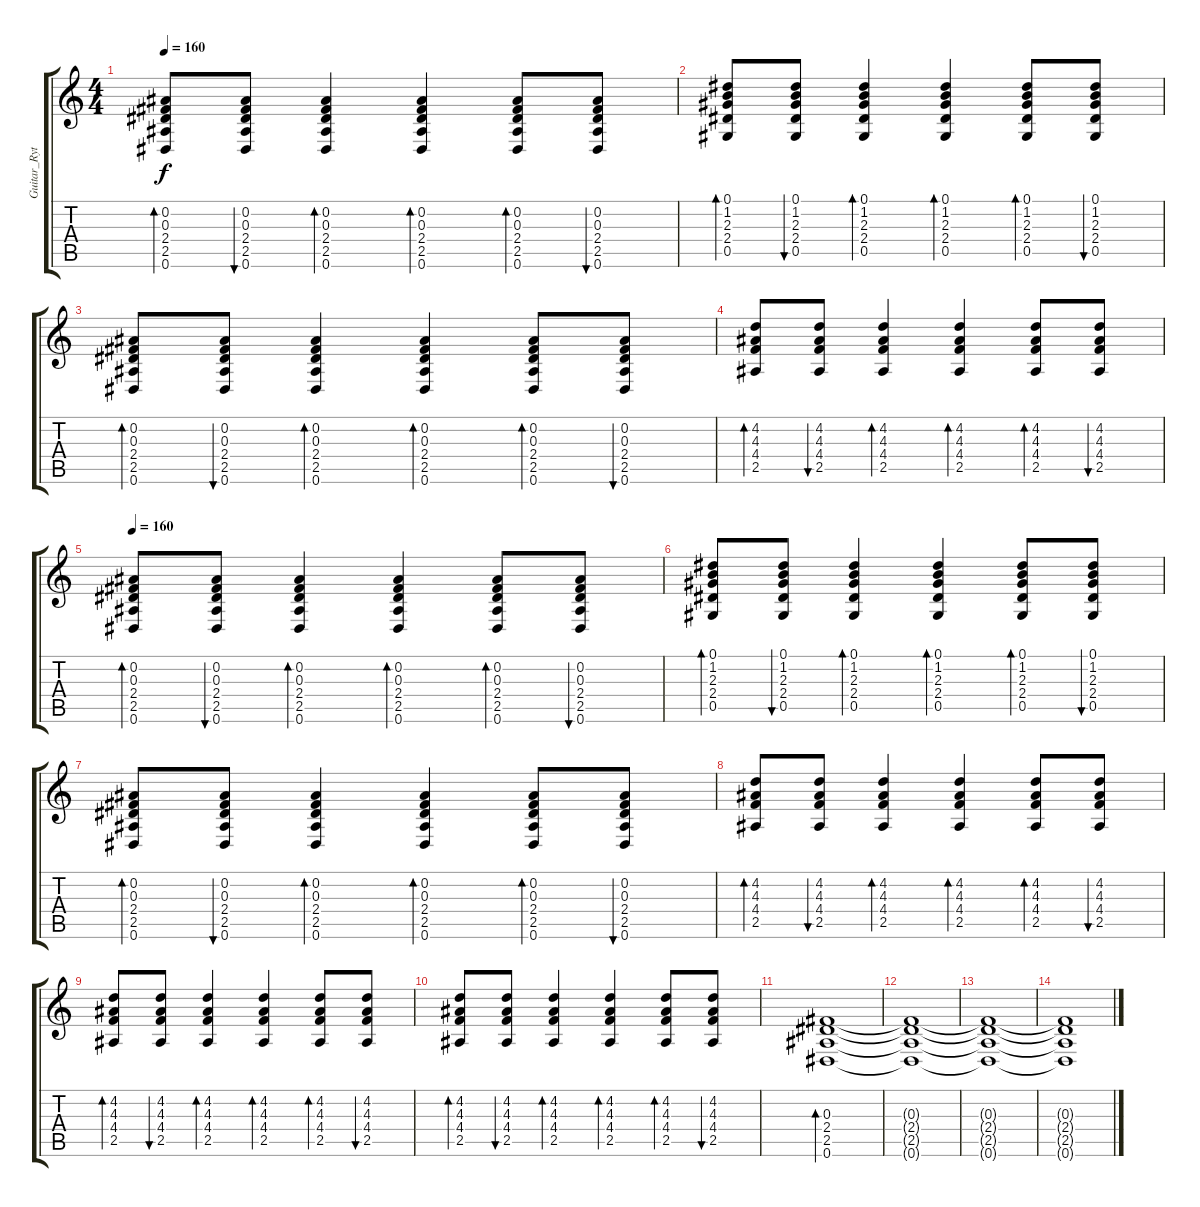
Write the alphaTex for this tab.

\track ("Guitar_Rythm" "Guitar_Ryt") {instrument acousticguitarsteel}
\staff {score tabs}
\tuning (Eb4 Bb3 Gb3 Db3 Ab2 Eb2) {hide}
\ts (4 4)
\tempo 160
\clef g2
\ks c
(0.2 0.3 2.4 2.5 0.6).8{bd 30 dy f instrument electricguitarclean} (0.2 0.3 2.4 2.5 0.6).8{bu 30} (0.2 0.3 2.4 2.5 0.6).4{bd 30} (0.2 0.3 2.4 2.5 0.6).4{bd 30} (0.2 0.3 2.4 2.5 0.6).8{bd 30} (0.2 0.3 2.4 2.5 0.6).8{bu 30} |
(0.1 1.2 2.3 2.4 0.5).8{bd 30} (0.1 1.2 2.3 2.4 0.5).8{bu 30} (0.1 1.2 2.3 2.4 0.5).4{bd 30} (0.1 1.2 2.3 2.4 0.5).4{bd 30} (0.1 1.2 2.3 2.4 0.5).8{bd 30} (0.1 1.2 2.3 2.4 0.5).8{bu 30} |
(0.2 0.3 2.4 2.5 0.6).8{bd 30} (0.2 0.3 2.4 2.5 0.6).8{bu 30} (0.2 0.3 2.4 2.5 0.6).4{bd 30} (0.2 0.3 2.4 2.5 0.6).4{bd 30} (0.2 0.3 2.4 2.5 0.6).8{bd 30} (0.2 0.3 2.4 2.5 0.6).8{bu 30} |
(4.2 4.3 4.4 2.5).8{bd 30} (4.2 4.3 4.4 2.5).8{bu 30} (4.2 4.3 4.4 2.5).4{bd 30} (4.2 4.3 4.4 2.5).4{bd 30} (4.2 4.3 4.4 2.5).8{bd 30} (4.2 4.3 4.4 2.5).8{bu 30} |
\tempo 160
(0.2 0.3 2.4 2.5 0.6).8{bd 30 instrument electricguitarclean} (0.2 0.3 2.4 2.5 0.6).8{bu 30} (0.2 0.3 2.4 2.5 0.6).4{bd 30} (0.2 0.3 2.4 2.5 0.6).4{bd 30} (0.2 0.3 2.4 2.5 0.6).8{bd 30} (0.2 0.3 2.4 2.5 0.6).8{bu 30} |
(0.1 1.2 2.3 2.4 0.5).8{bd 30} (0.1 1.2 2.3 2.4 0.5).8{bu 30} (0.1 1.2 2.3 2.4 0.5).4{bd 30} (0.1 1.2 2.3 2.4 0.5).4{bd 30} (0.1 1.2 2.3 2.4 0.5).8{bd 30} (0.1 1.2 2.3 2.4 0.5).8{bu 30} |
(0.2 0.3 2.4 2.5 0.6).8{bd 30} (0.2 0.3 2.4 2.5 0.6).8{bu 30} (0.2 0.3 2.4 2.5 0.6).4{bd 30} (0.2 0.3 2.4 2.5 0.6).4{bd 30} (0.2 0.3 2.4 2.5 0.6).8{bd 30} (0.2 0.3 2.4 2.5 0.6).8{bu 30} |
(4.2 4.3 4.4 2.5).8{bd 30} (4.2 4.3 4.4 2.5).8{bu 30} (4.2 4.3 4.4 2.5).4{bd 30} (4.2 4.3 4.4 2.5).4{bd 30} (4.2 4.3 4.4 2.5).8{bd 30} (4.2 4.3 4.4 2.5).8{bu 30} |
(4.2 4.3 4.4 2.5).8{bd 30} (4.2 4.3 4.4 2.5).8{bu 30} (4.2 4.3 4.4 2.5).4{bd 30} (4.2 4.3 4.4 2.5).4{bd 30} (4.2 4.3 4.4 2.5).8{bd 30} (4.2 4.3 4.4 2.5).8{bu 30} |
(4.2 4.3 4.4 2.5).8{bd 30} (4.2 4.3 4.4 2.5).8{bu 30} (4.2 4.3 4.4 2.5).4{bd 30} (4.2 4.3 4.4 2.5).4{bd 30} (4.2 4.3 4.4 2.5).8{bd 30} (4.2 4.3 4.4 2.5).8{bu 30} |
(0.3 2.4 2.5 0.6).1{bd 30 volume 0} |
(0.3{t} 2.4{t} 2.5{t} 0.6{t}).1 |
(0.3{t} 2.4{t} 2.5{t} 0.6{t}).1 |
(0.3{t} 2.4{t} 2.5{t} 0.6{t}).1
